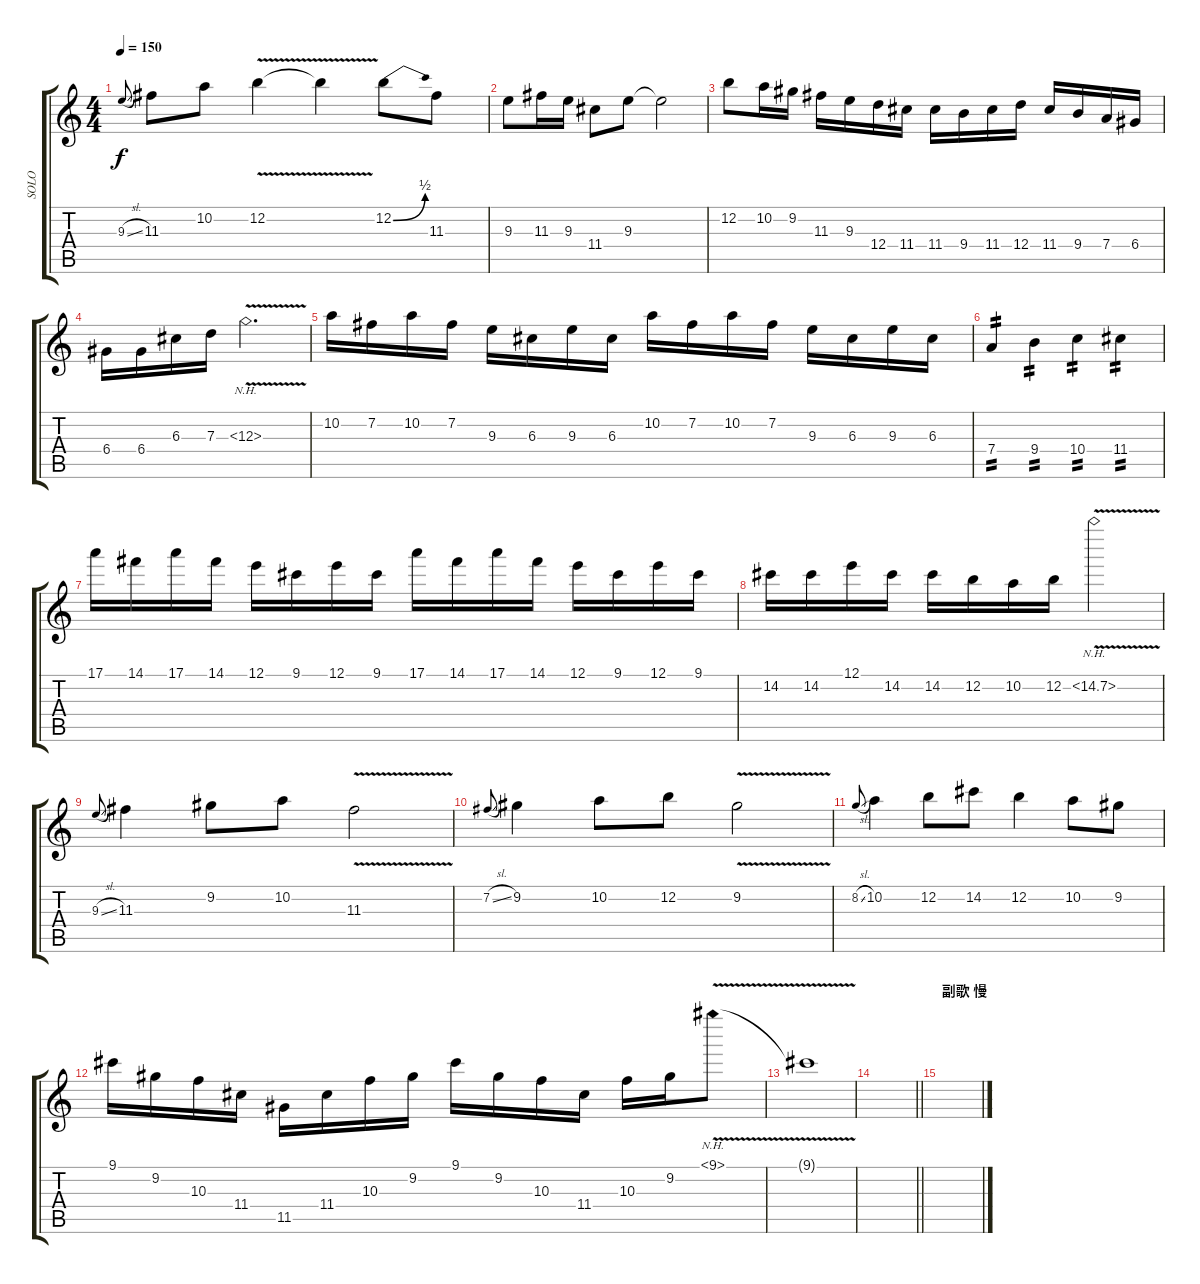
\track ("SOLO" "SOLO") {instrument distortionguitar}
\staff {score tabs}
\tuning (E4 B3 G3 D3 A2 E2) {hide}
\ts (4 4)
\tempo 150
\clef g2
\ks c
9.3{sl}.8{gr onbeat dy f} 11.3.8 10.2.8 12.2{v}.4 12.2{t}.4 12.2{be (bend 0 0 60 2)}.8 11.3.8 |
9.3.8 11.3.16 9.3.16 11.4.8 9.3.8 9.3{t}.2 |
12.2.8 10.2.16 9.2.16 11.3.16 9.3.16 12.4.16 11.4.16 11.4.16 9.4.16 11.4.16 12.4.16 11.4.16 9.4.16 7.4.16 6.4.16 |
6.4.16 6.4.16 6.3.16 7.3.16 6.3{nh v}.2{d txt ""} |
10.2.16 7.2.16 10.2.16 7.2.16 9.3.16 6.3.16 9.3.16 6.3.16 10.2.16 7.2.16 10.2.16 7.2.16 9.3.16 6.3.16 9.3.16 6.3.16 |
7.4.4{tp 2} 9.4.4{tp 2} 10.4.4{tp 2} 11.4.4{tp 2} |
17.1.16 14.1.16 17.1.16 14.1.16 12.1.16 9.1.16 12.1.16 9.1.16 17.1.16 14.1.16 17.1.16 14.1.16 12.1.16 9.1.16 12.1.16 9.1.16 |
14.2.16 14.2.16 12.1.16 14.2.16 14.2.16 12.2.16 10.2.16 12.2.16 14.2{nh v}.2 |
9.3{sl}.8{gr onbeat} 11.3.4 9.2.8 10.2.8 11.3{v}.2 |
7.2{sl}.8{gr onbeat} 9.2.4 10.2.8 12.2.8 9.2{v}.2 |
8.2{sl}.8{gr onbeat} 10.2.4 12.2.8 14.2.8 12.2.4 10.2.8 9.2.8 |
9.1.16 9.2.16 10.3.16 11.4.16 11.5.16 11.4.16 10.3.16 9.2.16 9.1.16 9.2.16 10.3.16 11.4.16 10.3.16 9.2.16 9.1{nh v}.8 |
9.1{t}.1 |
\barLineRight lightlight
|
\section ("" "副歌 慢")
